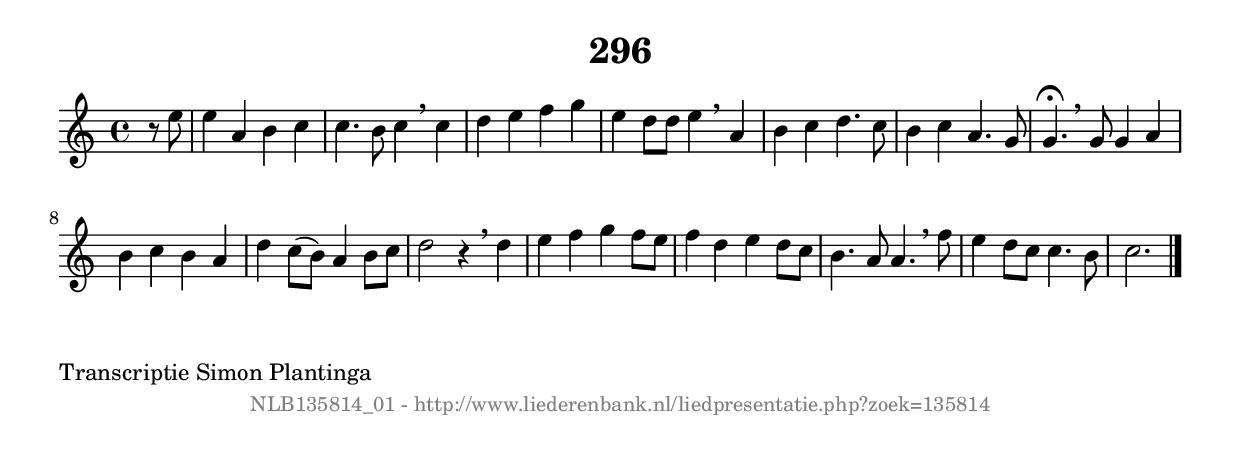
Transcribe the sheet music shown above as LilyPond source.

%
% produced by wce2krn 1.64 (7 June 2014)
%
\version"2.16"
#(append! paper-alist '(("long" . (cons (* 210 mm) (* 2000 mm)))))
#(set-default-paper-size "long")
sb = {\breathe}
mBreak = {\breathe }
bBreak = {\breathe }
x = {\once\override NoteHead #'style = #'cross }
gl=\glissando
itime={\override Staff.TimeSignature #'stencil = ##f }
ficta = {\once\set suggestAccidentals = ##t}
fine = {\once\override Score.RehearsalMark #'self-alignment-X = #1 \mark \markup {\italic{Fine}}}
dc = {\once\override Score.RehearsalMark #'self-alignment-X = #1 \mark \markup {\italic{D.C.}}}
dcf = {\once\override Score.RehearsalMark #'self-alignment-X = #1 \mark \markup {\italic{D.C. al Fine}}}
dcc = {\once\override Score.RehearsalMark #'self-alignment-X = #1 \mark \markup {\italic{D.C. al Coda}}}
ds = {\once\override Score.RehearsalMark #'self-alignment-X = #1 \mark \markup {\italic{D.S.}}}
dsf = {\once\override Score.RehearsalMark #'self-alignment-X = #1 \mark \markup {\italic{D.S. al Fine}}}
dsc = {\once\override Score.RehearsalMark #'self-alignment-X = #1 \mark \markup {\italic{D.S. al Coda}}}
pv = {\set Score.repeatCommands = #'((volta "1"))}
sv = {\set Score.repeatCommands = #'((volta "2"))}
tv = {\set Score.repeatCommands = #'((volta "3"))}
qv = {\set Score.repeatCommands = #'((volta "4"))}
xv = {\set Score.repeatCommands = #'((volta #f))}
\header{ tagline = ""
title = "296"
}
\score {{
\key c \major
\relative g'
{
\set melismaBusyProperties = #'()
\partial 32*8
\time 4/4
\tempo 4=120
\override Score.MetronomeMark #'transparent = ##t
\override Score.RehearsalMark #'break-visibility = #(vector #t #t #f)
r8 e'8 | e4 a,4 b4 c4 | c4. b8 c4 \sb c4 | d4 e4 f4 g4 | e4 d8 d8 e4 \sb a,4 | b4 c4 d4. c8 | b4 c4 a4. g8 | g4.^\fermata \mBreak
g8 g4 a4 | b4 c4 b4 a4 | d4 c8( b8) a4 b8 c8 | d2 r4 \sb d4 | e4 f4 g4 f8 e8 | f4 d4 e4 d8 c8 | b4. a8 a4. \sb f'8 | e4 d8 c8 c4. b8 | c2. \bar "|."
 }}
 \midi { }
 \layout {
            indent = 0.0\cm
}
}
\markup { \wordwrap-string #" 
Transcriptie Simon Plantinga
"}
\markup { \vspace #0 } \markup { \with-color #grey \fill-line { \center-column { \smaller "NLB135814_01 - http://www.liederenbank.nl/liedpresentatie.php?zoek=135814" } } }
